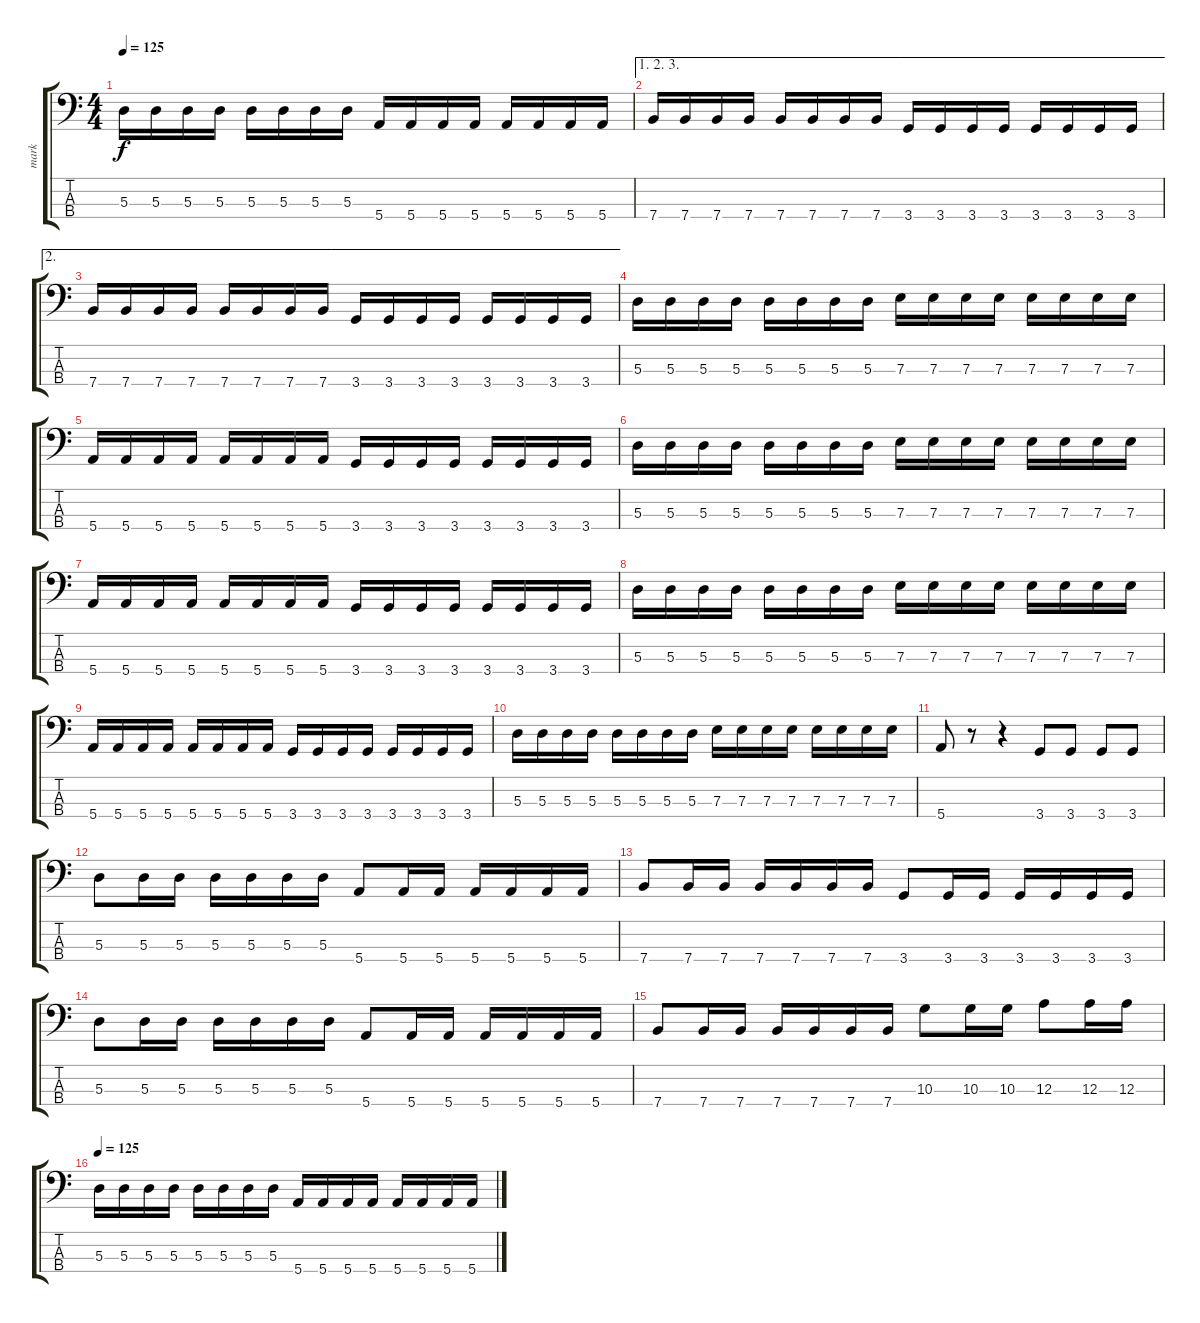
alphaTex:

\track ("mark" "mark") {instrument slapbass1}
\staff {score tabs}
\tuning (G2 D2 A1 E1) {hide}
\ts (4 4)
\tempo 125
\clef f4
\ks c
5.3.16{dy f} 5.3.16 5.3.16 5.3.16 5.3.16 5.3.16 5.3.16 5.3.16 5.4.16 5.4.16 5.4.16 5.4.16 5.4.16 5.4.16 5.4.16 5.4.16 |
\ae (1 2 3)
7.4.16 7.4.16 7.4.16 7.4.16 7.4.16 7.4.16 7.4.16 7.4.16 3.4.16 3.4.16 3.4.16 3.4.16 3.4.16 3.4.16 3.4.16 3.4.16 |
\ae 2
7.4.16 7.4.16 7.4.16 7.4.16 7.4.16 7.4.16 7.4.16 7.4.16 3.4.16 3.4.16 3.4.16 3.4.16 3.4.16 3.4.16 3.4.16 3.4.16 |
5.3.16 5.3.16 5.3.16 5.3.16 5.3.16 5.3.16 5.3.16 5.3.16 7.3.16 7.3.16 7.3.16 7.3.16 7.3.16 7.3.16 7.3.16 7.3.16 |
5.4.16 5.4.16 5.4.16 5.4.16 5.4.16 5.4.16 5.4.16 5.4.16 3.4.16 3.4.16 3.4.16 3.4.16 3.4.16 3.4.16 3.4.16 3.4.16 |
5.3.16 5.3.16 5.3.16 5.3.16 5.3.16 5.3.16 5.3.16 5.3.16 7.3.16 7.3.16 7.3.16 7.3.16 7.3.16 7.3.16 7.3.16 7.3.16 |
5.4.16 5.4.16 5.4.16 5.4.16 5.4.16 5.4.16 5.4.16 5.4.16 3.4.16 3.4.16 3.4.16 3.4.16 3.4.16 3.4.16 3.4.16 3.4.16 |
5.3.16 5.3.16 5.3.16 5.3.16 5.3.16 5.3.16 5.3.16 5.3.16 7.3.16 7.3.16 7.3.16 7.3.16 7.3.16 7.3.16 7.3.16 7.3.16 |
5.4.16 5.4.16 5.4.16 5.4.16 5.4.16 5.4.16 5.4.16 5.4.16 3.4.16 3.4.16 3.4.16 3.4.16 3.4.16 3.4.16 3.4.16 3.4.16 |
5.3.16 5.3.16 5.3.16 5.3.16 5.3.16 5.3.16 5.3.16 5.3.16 7.3.16 7.3.16 7.3.16 7.3.16 7.3.16 7.3.16 7.3.16 7.3.16 |
5.4.8 r.8 r.4 3.4.8 3.4.8 3.4.8 3.4.8 |
5.3.8 5.3.16 5.3.16 5.3.16 5.3.16 5.3.16 5.3.16 5.4.8 5.4.16 5.4.16 5.4.16 5.4.16 5.4.16 5.4.16 |
7.4.8 7.4.16 7.4.16 7.4.16 7.4.16 7.4.16 7.4.16 3.4.8 3.4.16 3.4.16 3.4.16 3.4.16 3.4.16 3.4.16 |
5.3.8 5.3.16 5.3.16 5.3.16 5.3.16 5.3.16 5.3.16 5.4.8 5.4.16 5.4.16 5.4.16 5.4.16 5.4.16 5.4.16 |
7.4.8 7.4.16 7.4.16 7.4.16 7.4.16 7.4.16 7.4.16 10.3.8 10.3.16 10.3.16 12.3.8 12.3.16 12.3.16 |
\tempo 125
5.3.16 5.3.16 5.3.16 5.3.16 5.3.16 5.3.16 5.3.16 5.3.16 5.4.16 5.4.16 5.4.16 5.4.16 5.4.16 5.4.16 5.4.16 5.4.16
